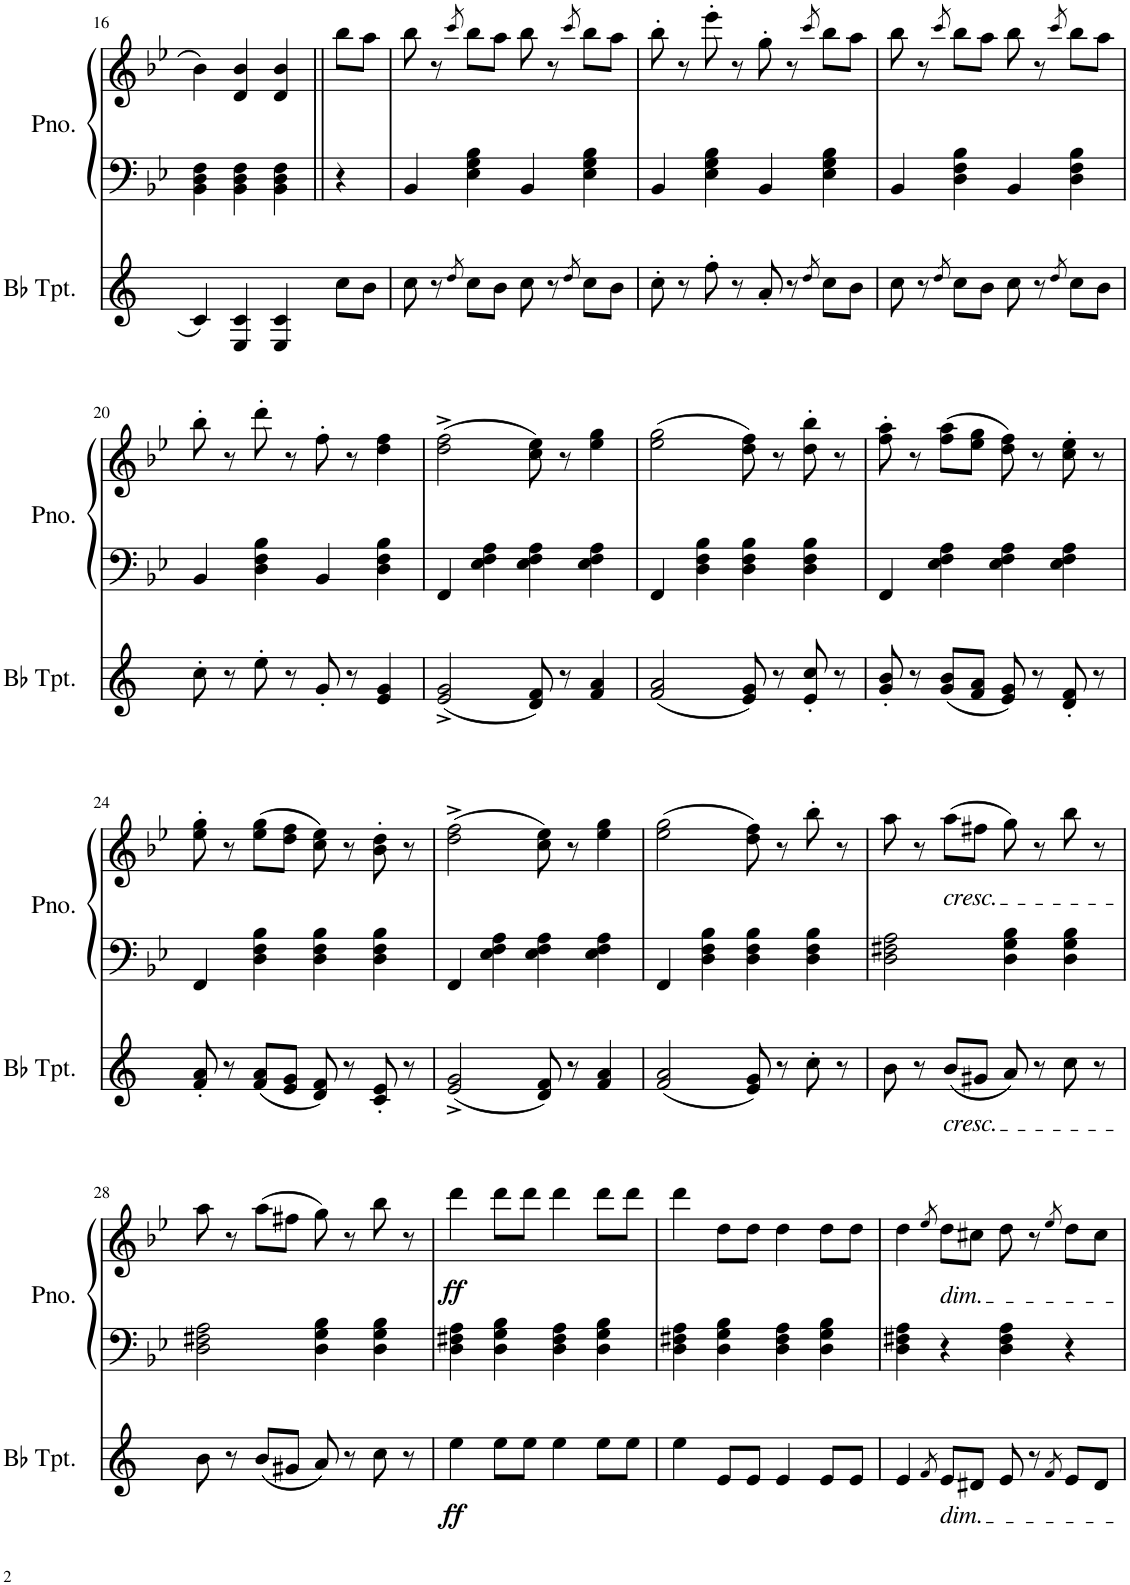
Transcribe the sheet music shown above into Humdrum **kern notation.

**kern	**dynam	**kern	**kern	**dynam
*part2	*part2	*part1	*part1	*part1
*staff3	*staff3	*staff2	*staff1	*staff1/2
*I"Bb Trumpet	*	*I"Piano	*	*
*I'Bb Tpt.	*	*I'Pno.	*	*
!!LO:PB:g=z
*clefG2	*	*clefF4	*clefG2	*
*Trd1c2	*	*	*	*
*k[]	*	*k[b-e-]	*k[b-e-]	*
*M2/2	*	*M2/2	*M2/2	*
*met(c|)	*	*met(c|)	*met(c|)	*
=16	=16||	=16||	=16||	=16||
4c/	.	4BB-\ 4D\ 4F\	4b-\	.
4E/ 4c/	.	4BB-\ 4D\ 4F\	4d/ 4b-/	.
4E/ 4c/	.	4BB-\ 4D\ 4F\	4d/ 4b-/	.
8cc\L	.	4r	8bb-\L	.
8b\J	.	.	8aa\J	.
=17	=17	=17	=17	=17
8cc\	.	4BB-/	8bb-\	.
8r	.	.	8r	.
8qdd/	.	.	8qccc/	.
8cc\L	.	4E-\ 4G\ 4B-\	8bb-\L	.
8b\J	.	.	8aa\J	.
8cc\	.	4BB-/	8bb-\	.
8r	.	.	8r	.
8qdd/	.	.	8qccc/	.
8cc\L	.	4E-\ 4G\ 4B-\	8bb-\L	.
8b\J	.	.	8aa\J	.
=18	=18	=18	=18	=18
8cc'\	.	4BB-/	8bb-'\	.
8r	.	.	8r	.
8ff'\	.	4E-\ 4G\ 4B-\	8eee-'\	.
8r	.	.	8r	.
8a'/	.	4BB-/	8gg'\	.
8r	.	.	8r	.
8qdd/	.	.	8qccc/	.
8cc\L	.	4E-\ 4G\ 4B-\	8bb-\L	.
8b\J	.	.	8aa\J	.
=19	=19	=19	=19	=19
8cc\	.	4BB-/	8bb-\	.
8r	.	.	8r	.
8qdd/	.	.	8qccc/	.
8cc\L	.	4D\ 4F\ 4B-\	8bb-\L	.
8b\J	.	.	8aa\J	.
8cc\	.	4BB-/	8bb-\	.
8r	.	.	8r	.
8qdd/	.	.	8qccc/	.
8cc\L	.	4D\ 4F\ 4B-\	8bb-\L	.
8b\J	.	.	8aa\J	.
!!LO:LB:g=z
=20	=20	=20	=20	=20
8cc'\	.	4BB-/	8bb-'\	.
8r	.	.	8r	.
8ee'\	.	4D\ 4F\ 4B-\	8ddd'\	.
8r	.	.	8r	.
8g'/	.	4BB-/	8ff'\	.
8r	.	.	8r	.
4e/ 4g/	.	4D\ 4F\ 4B-\	4dd\ 4ff\	.
=21	=21	=21	=21	=21
(2e/^ 2g/^	.	4FF/	(2dd\^ 2ff\^	.
.	.	4E-\ 4F\ 4A\	.	.
8d/ 8f/)	.	4E-\ 4F\ 4A\	8cc\ 8ee-\)	.
8r	.	.	8r	.
4f/ 4a/	.	4E-\ 4F\ 4A\	4ee-\ 4gg\	.
=22	=22	=22	=22	=22
(2f/ 2a/	.	4FF/	(2ee-\ 2gg\	.
.	.	4D\ 4F\ 4B-\	.	.
8e/ 8g/)	.	4D\ 4F\ 4B-\	8dd\ 8ff\)	.
8r	.	.	8r	.
8e/' 8cc/'	.	4D\ 4F\ 4B-\	8dd\' 8bb-\'	.
8r	.	.	8r	.
=23	=23	=23	=23	=23
8g/' 8b/'	.	4FF/	8ff\' 8aa\'	.
8r	.	.	8r	.
(8g/ 8b/L	.	4E-\ 4F\ 4A\	(8ff\ 8aa\L	.
8f/ 8a/J	.	.	8ee-\ 8gg\J	.
8e/ 8g/)	.	4E-\ 4F\ 4A\	8dd\ 8ff\)	.
8r	.	.	8r	.
8d/' 8f/'	.	4E-\ 4F\ 4A\	8cc\' 8ee-\'	.
8r	.	.	8r	.
!!LO:LB:g=z
=24	=24	=24	=24	=24
8f/' 8a/'	.	4FF/	8ee-\' 8gg\'	.
8r	.	.	8r	.
(8f/ 8a/L	.	4D\ 4F\ 4B-\	(8ee-\ 8gg\L	.
8e/ 8g/J	.	.	8dd\ 8ff\J	.
8d/ 8f/)	.	4D\ 4F\ 4B-\	8cc\ 8ee-\)	.
8r	.	.	8r	.
8c/' 8e/'	.	4D\ 4F\ 4B-\	8b-\' 8dd\'	.
8r	.	.	8r	.
=25	=25	=25	=25	=25
(2e/^ 2g/^	.	4FF/	(2dd\^ 2ff\^	.
.	.	4E-\ 4F\ 4A\	.	.
8d/ 8f/)	.	4E-\ 4F\ 4A\	8cc\ 8ee-\)	.
8r	.	.	8r	.
4f/ 4a/	.	4E-\ 4F\ 4A\	4ee-\ 4gg\	.
=26	=26	=26	=26	=26
(2f/ 2a/	.	4FF/	(2ee-\ 2gg\	.
.	.	4D\ 4F\ 4B-\	.	.
8e/ 8g/)	.	4D\ 4F\ 4B-\	8dd\ 8ff\)	.
8r	.	.	8r	.
8cc'\	.	4D\ 4F\ 4B-\	8bb-'\	.
8r	.	.	8r	.
=27	=27	=27	=27	=27
8b\	.	2D\ 2F#X\ 2A\	8aa\	.
8r	.	.	8r	.
!	!	!	!LO:TX:b:i:t=cresc.	!
!LO:TX:b:i:t=cresc.	!	!	!	!
(8b/L	.	.	(8aa\L	.
8g#X/J	.	.	8ff#X\J	.
8a/)	.	4D\ 4G\ 4B-\	8gg\)	.
8r	.	.	8r	.
8cc\	.	4D\ 4G\ 4B-\	8bb-\	.
8r	.	.	8r	.
!!LO:LB:g=z
=28	=28	=28	=28	=28
8b\	.	2D\ 2F#X\ 2A\	8aa\	.
8r	.	.	8r	.
(8b/L	.	.	(8aa\L	.
8g#X/J	.	.	8ff#X\J	.
8a/)	.	4D\ 4G\ 4B-\	8gg\)	.
8r	.	.	8r	.
8cc\	.	4D\ 4G\ 4B-\	8bb-\	.
8r	.	.	8r	.
=29	=29	=29	=29	=29
!	!LO:DY:b	!	!	!LO:DY:b
4ee\	ff	4D\ 4F#X\ 4A\	4ddd\	ff
8ee\L	.	4D\ 4G\ 4B-\	8ddd\L	.
8ee\J	.	.	8ddd\J	.
4ee\	.	4D\ 4F#\ 4A\	4ddd\	.
8ee\L	.	4D\ 4G\ 4B-\	8ddd\L	.
8ee\J	.	.	8ddd\J	.
=30	=30	=30	=30	=30
4ee\	.	4D\ 4F#X\ 4A\	4ddd\	.
8e/L	.	4D\ 4G\ 4B-\	8dd\L	.
8e/J	.	.	8dd\J	.
4e/	.	4D\ 4F#\ 4A\	4dd\	.
8e/L	.	4D\ 4G\ 4B-\	8dd\L	.
8e/J	.	.	8dd\J	.
=31	=31	=31	=31	=31
4e/	.	4D\ 4F#X\ 4A\	4dd\	.
8qf/	.	.	8qee-/	.
!	!	!	!LO:TX:b:i:t=dim.	!
!LO:TX:b:i:t=dim.	!	!	!	!
8e/L	.	4r	8dd\L	.
8d#X/J	.	.	8cc#X\J	.
8e/	.	4D\ 4F#\ 4A\	8dd\	.
8r	.	.	8r	.
8qf/	.	.	8qee-/	.
8e/L	.	4r	8dd\L	.
8d#/J	.	.	8cc#\J	.
=	=	=	=	=
*-	*-	*-	*-	*-
